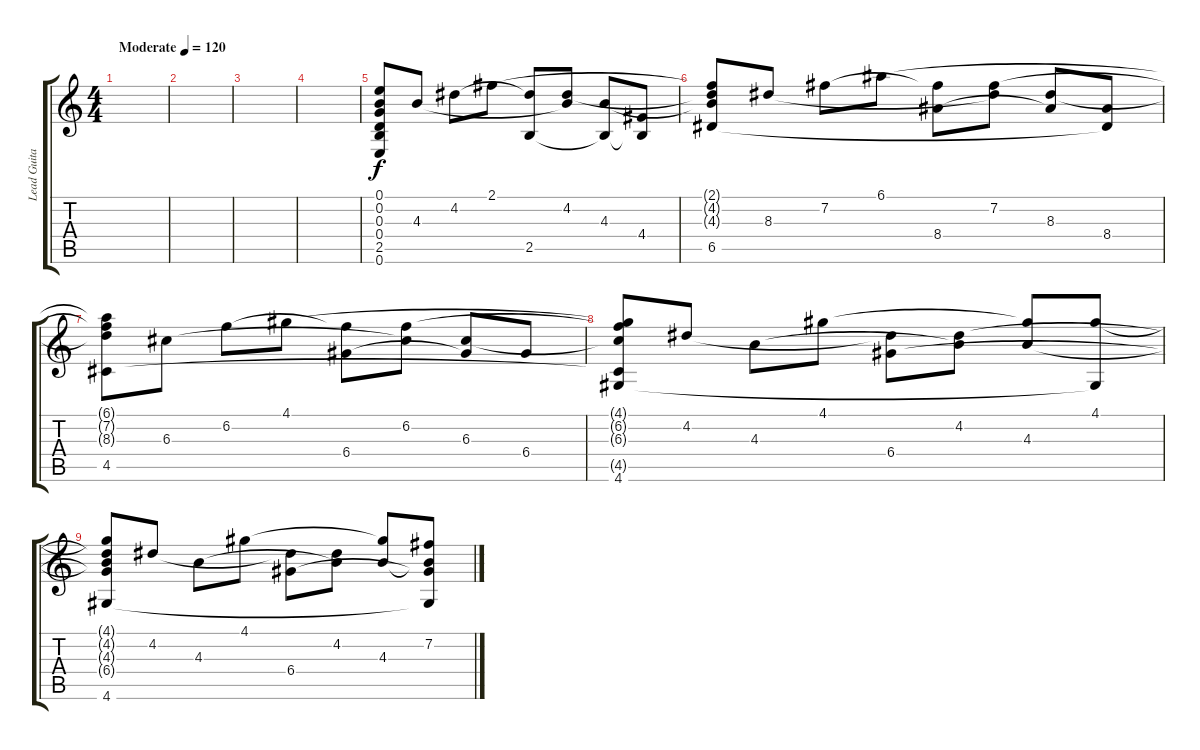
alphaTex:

\track ("Lead Guitar" "Lead Guita") {instrument electricguitarclean}
\staff {score tabs}
\tuning (E4 B3 G3 D3 A2 E2) {hide}
\ts (4 4)
\tempo (120 "Moderate")
\clef g2
\ks c
|
|
|
|
(0.1 0.2 0.3 0.4 2.5 0.6).8 4.3.8 4.2.8 2.1.8 (4.2{t} 2.5).8 (4.2 4.3{t}).8 (4.3 2.5{t}).8 (4.4 2.5{t}).8 |
(2.1{t} 4.2{t} 4.3{t} 6.5).8 8.3.8 7.2.8 6.1.8 (7.2{t} 8.4).8 (7.2 8.3{t}).8 (8.3 8.4{t}).8 (8.4 6.5{t}).8 |
(6.1{t} 7.2{t} 8.3{t} 4.5).8 6.3.8 6.2.8 4.1.8 (6.2{t} 6.4).8 (6.2 6.3{t}).8 (6.3 6.4{t}).8 6.4.8 |
(4.1{t} 6.2{t} 6.3{t} 4.5{t} 4.6).8 4.2.8 4.3.8 4.1.8 (4.2{t} 6.4).8 (4.2 4.3{t}).8 (4.1{t} 4.3).8 (4.1 4.6{t}).8 |
(4.1{t} 4.2{t} 4.3{t} 6.4{t} 4.6).8 4.2.8 4.3.8 4.1.8 (4.2{t} 6.4).8 (4.2 4.3{t}).8 (4.1{t} 4.3).8 (7.2 4.3{t} 6.4{t} 4.6{t}).8
